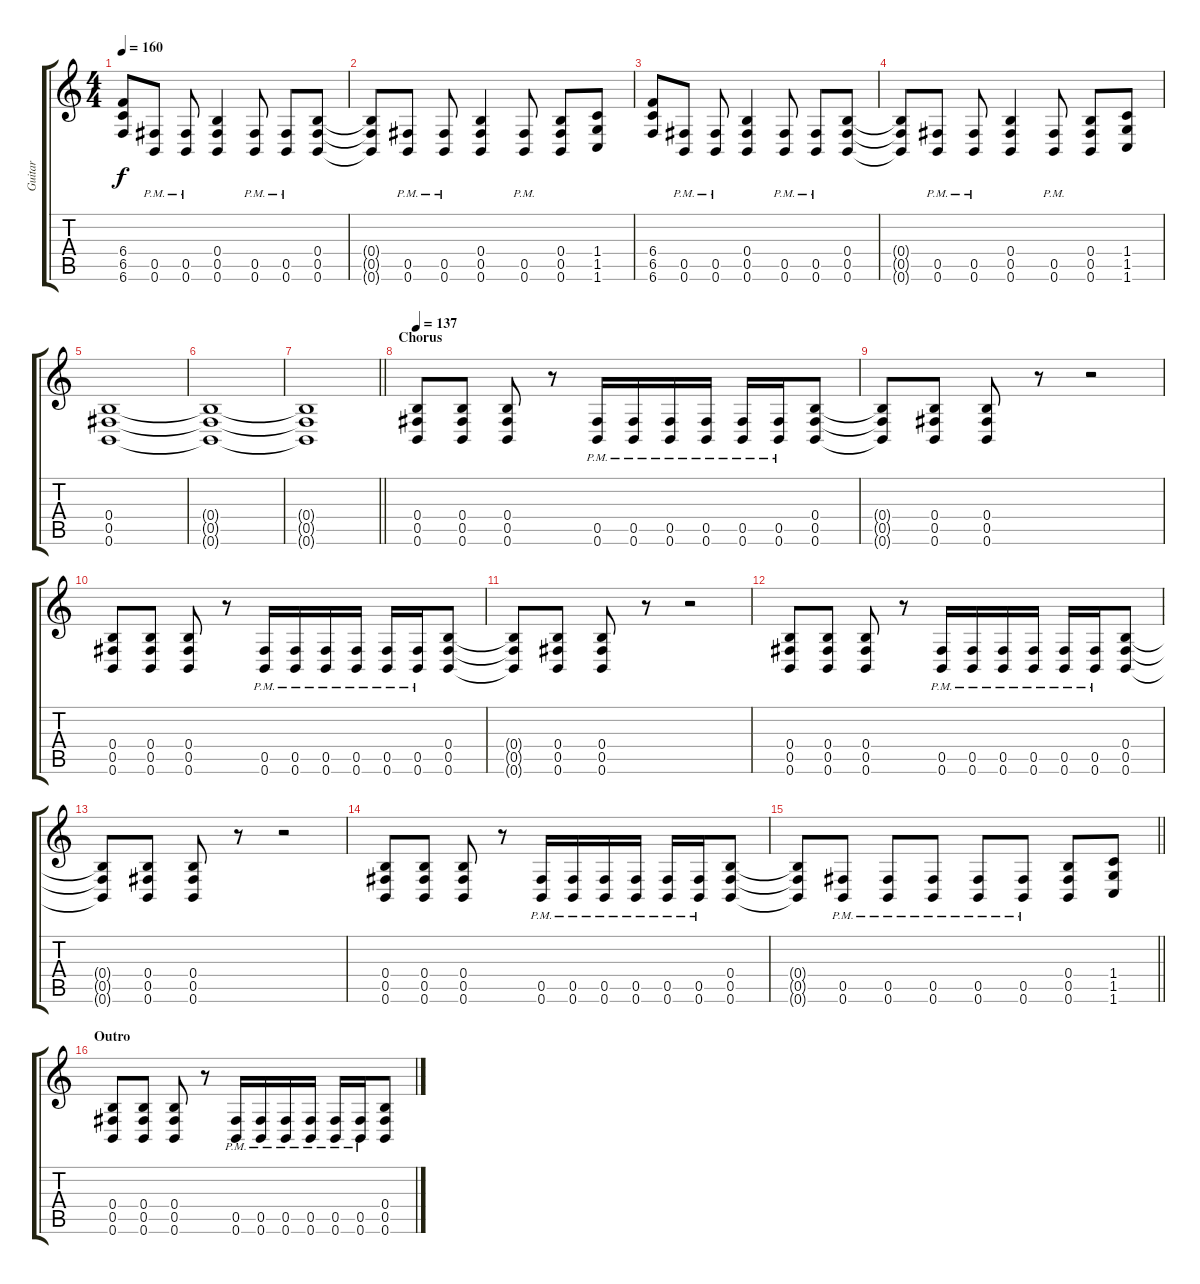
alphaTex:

\track ("Guitar" "Guitar") {instrument overdrivenguitar}
\staff {score tabs}
\tuning (Db4 Ab3 E3 B2 Gb2 B1) {hide}
\ts (4 4)
\tempo 160
\clef g2
\ks c
(6.4 6.5 6.6).8{dy f} (0.5{pm} 0.6{pm}).8 (0.5{pm} 0.6{pm}).8 (0.4 0.5 0.6).4 (0.5{pm} 0.6{pm}).8 (0.5{pm} 0.6{pm}).8 (0.4 0.5 0.6).8 |
(0.4{t} 0.5{t} 0.6{t}).8 (0.5{pm} 0.6{pm}).8 (0.5{pm} 0.6{pm}).8 (0.4 0.5 0.6).4 (0.5{pm} 0.6{pm}).8 (0.4 0.5 0.6).8 (1.4 1.5 1.6).8 |
(6.4 6.5 6.6).8 (0.5{pm} 0.6{pm}).8 (0.5{pm} 0.6{pm}).8 (0.4 0.5 0.6).4 (0.5{pm} 0.6{pm}).8 (0.5{pm} 0.6{pm}).8 (0.4 0.5 0.6).8 |
(0.4{t} 0.5{t} 0.6{t}).8 (0.5{pm} 0.6{pm}).8 (0.5{pm} 0.6{pm}).8 (0.4 0.5 0.6).4 (0.5{pm} 0.6{pm}).8 (0.4 0.5 0.6).8 (1.4 1.5 1.6).8 |
(0.4 0.5 0.6).1 |
(0.4{t} 0.5{t} 0.6{t}).1 |
\barLineRight lightlight
(0.4{t} 0.5{t} 0.6{t}).1 |
\section ("" "Chorus")
\tempo 137
(0.4 0.5 0.6).8 (0.4 0.5 0.6).8 (0.4 0.5 0.6).8 r.8 (0.5{pm} 0.6{pm}).16 (0.5{pm} 0.6{pm}).16 (0.5{pm} 0.6{pm}).16 (0.5{pm} 0.6{pm}).16 (0.5{pm} 0.6{pm}).16 (0.5{pm} 0.6{pm}).16 (0.4 0.5 0.6).8 |
(0.4{t} 0.5{t} 0.6{t}).8 (0.4 0.5 0.6).8 (0.4 0.5 0.6).8 r.8 r.2 |
(0.4 0.5 0.6).8 (0.4 0.5 0.6).8 (0.4 0.5 0.6).8 r.8 (0.5{pm} 0.6{pm}).16 (0.5{pm} 0.6{pm}).16 (0.5{pm} 0.6{pm}).16 (0.5{pm} 0.6{pm}).16 (0.5{pm} 0.6{pm}).16 (0.5{pm} 0.6{pm}).16 (0.4 0.5 0.6).8 |
(0.4{t} 0.5{t} 0.6{t}).8 (0.4 0.5 0.6).8 (0.4 0.5 0.6).8 r.8 r.2 |
(0.4 0.5 0.6).8 (0.4 0.5 0.6).8 (0.4 0.5 0.6).8 r.8 (0.5{pm} 0.6{pm}).16 (0.5{pm} 0.6{pm}).16 (0.5{pm} 0.6{pm}).16 (0.5{pm} 0.6{pm}).16 (0.5{pm} 0.6{pm}).16 (0.5{pm} 0.6{pm}).16 (0.4 0.5 0.6).8 |
(0.4{t} 0.5{t} 0.6{t}).8 (0.4 0.5 0.6).8 (0.4 0.5 0.6).8 r.8 r.2 |
(0.4 0.5 0.6).8 (0.4 0.5 0.6).8 (0.4 0.5 0.6).8 r.8 (0.5{pm} 0.6{pm}).16 (0.5{pm} 0.6{pm}).16 (0.5{pm} 0.6{pm}).16 (0.5{pm} 0.6{pm}).16 (0.5{pm} 0.6{pm}).16 (0.5{pm} 0.6{pm}).16 (0.4 0.5 0.6).8 |
\barLineRight lightlight
(0.4{t} 0.5{t} 0.6{t}).8 (0.5{pm} 0.6{pm}).8 (0.5{pm} 0.6{pm}).8 (0.5{pm} 0.6{pm}).8 (0.5{pm} 0.6{pm}).8 (0.5{pm} 0.6{pm}).8 (0.4 0.5 0.6).8 (1.4 1.5 1.6).8 |
\section ("" "Outro")
(0.4 0.5 0.6).8 (0.4 0.5 0.6).8 (0.4 0.5 0.6).8 r.8 (0.5{pm} 0.6{pm}).16 (0.5{pm} 0.6{pm}).16 (0.5{pm} 0.6{pm}).16 (0.5{pm} 0.6{pm}).16 (0.5{pm} 0.6{pm}).16 (0.5{pm} 0.6{pm}).16 (0.4 0.5 0.6).8
